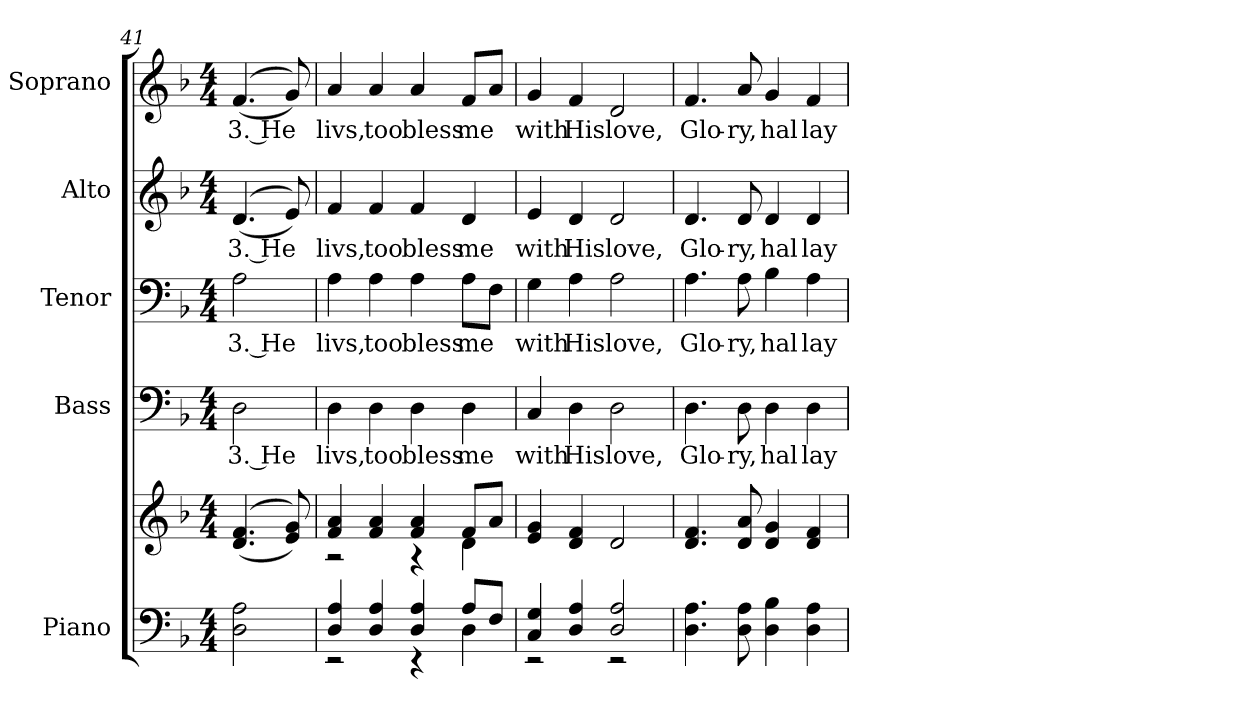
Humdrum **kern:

**kern	**kern	**kern	**text	**kern	**text	**kern	**text	**kern	**text
*part5	*part5	*part4	*part4	*part3	*part3	*part2	*part2	*part1	*part1
*staff6	*staff5	*staff4	*staff4	*staff3	*staff3	*staff2	*staff2	*staff1	*staff1
*I"Piano	*	*I"Bass	*	*I"Tenor	*	*I"Alto	*	*I"Soprano	*
*I'Pno.	*	*I'B.	*	*I'T.	*	*I'A.	*	*I'S.	*
!!LO:PB:g=z
*clefF4	*clefG2	*clefF4	*	*clefF4	*	*clefG2	*	*clefG2	*
*k[b-]	*k[b-]	*k[b-]	*	*k[b-]	*	*k[b-]	*	*k[b-]	*
*d:	*d:	*d:	*	*d:	*	*d:	*	*d:	*
*M4/4	*M4/4	*M4/4	*	*M4/4	*	*M4/4	*	*M4/4	*
=41	=41	=41	=41	=41	=41	=41	=41	=41	=41
!	!	!	!LO:LY:b:color=#000000	!	!	!	!	!	!
!	!	!	!	!	!LO:LY:b:color=#000000	!	!	!	!
!	!	!	!	!	!	!	!LO:LY:b:color=#000000	!	!
!	!	!	!	!	!	!	!	!	!LO:LY:b:color=#000000
2Di\ 2Ai	((4.di/ 4.fi	2Di\	3. He	2Ai\	3. He	((4.di/	3. He	((4.fi/	3. He
.	8ei/ 8gi))	.	.	.	.	8ei/))	.	8gi/))	.
=42	=42	=42	=42	=42	=42	=42	=42	=42	=42
*^	*^	*	*	*	*	*	*	*	*
!	!	!	!	!	!LO:LY:b:color=#000000	!	!	!	!	!	!
!	!	!	!	!	!	!	!LO:LY:b:color=#000000	!	!	!	!
!	!	!	!	!	!	!	!	!	!LO:LY:b:color=#000000	!	!
!	!	!	!	!	!	!	!	!	!	!	!LO:LY:b:color=#000000
4Di/ 4Ai	2r	4fi/ 4ai	2r	4Di\	livs,	4Ai\	livs,	4fi/	livs,	4ai/	livs,
!	!	!	!	!	!LO:LY:b:color=#000000	!	!	!	!	!	!
!	!	!	!	!	!	!	!LO:LY:b:color=#000000	!	!	!	!
!	!	!	!	!	!	!	!	!	!LO:LY:b:color=#000000	!	!
!	!	!	!	!	!	!	!	!	!	!	!LO:LY:b:color=#000000
4Di/ 4Ai	.	4fi/ 4ai	.	4Di\	too	4Ai\	too	4fi/	too	4ai/	too
!	!	!	!	!	!LO:LY:b:color=#000000	!	!	!	!	!	!
!	!	!	!	!	!	!	!LO:LY:b:color=#000000	!	!	!	!
!	!	!	!	!	!	!	!	!	!LO:LY:b:color=#000000	!	!
!	!	!	!	!	!	!	!	!	!	!	!LO:LY:b:color=#000000
4Di/ 4Ai	4r	4fi/ 4ai	4r	4Di\	bless	4Ai\	bless	4fi/	bless	4ai/	bless
!	!	!	!	!	!LO:LY:b:color=#000000	!	!	!	!	!	!
!	!	!	!	!	!	!	!LO:LY:b:color=#000000	!	!	!	!
!	!	!	!	!	!	!	!	!	!LO:LY:b:color=#000000	!	!
!	!	!	!	!	!	!	!	!	!	!	!LO:LY:b:color=#000000
8Ai/L	4Di\	8fi/L	4di\	4Di\	me	8Ai\L	me	4di/	me	8fi/L	me
8Fi/J	.	8ai/J	.	.	.	8Fi\J	.	.	.	8ai/J	.
*	*	*v	*v	*	*	*	*	*	*	*	*
=43	=43	=43	=43	=43	=43	=43	=43	=43	=43	=43
!	!	!	!	!LO:LY:b:color=#000000	!	!	!	!	!	!
!	!	!	!	!	!	!LO:LY:b:color=#000000	!	!	!	!
!	!	!	!	!	!	!	!	!LO:LY:b:color=#000000	!	!
!	!	!	!	!	!	!	!	!	!	!LO:LY:b:color=#000000
4Ci/ 4Gi	2r	4ei/ 4gi	4Ci/	with	4Gi\	with	4ei/	with	4gi/	with
!	!	!	!	!LO:LY:b:color=#000000	!	!	!	!	!	!
!	!	!	!	!	!	!LO:LY:b:color=#000000	!	!	!	!
!	!	!	!	!	!	!	!	!LO:LY:b:color=#000000	!	!
!	!	!	!	!	!	!	!	!	!	!LO:LY:b:color=#000000
4Di/ 4Ai	.	4di/ 4fi	4Di\	His	4Ai\	His	4di/	His	4fi/	His
!	!	!	!	!LO:LY:b:color=#000000	!	!	!	!	!	!
!	!	!	!	!	!	!LO:LY:b:color=#000000	!	!	!	!
!	!	!	!	!	!	!	!	!LO:LY:b:color=#000000	!	!
!	!	!	!	!	!	!	!	!	!	!LO:LY:b:color=#000000
2Di/ 2Ai	2r	2di/	2Di\	love,	2Ai\	love,	2di/	love,	2di/	love,
*v	*v	*	*	*	*	*	*	*	*	*
=44	=44	=44	=44	=44	=44	=44	=44	=44	=44
*^	*	*	*	*	*	*	*	*	*
!	!	!	!	!LO:LY:b:color=#000000	!	!	!	!	!	!
*v	*v	*	*	*	*	*	*	*	*	*
*^	*	*	*	*	*	*	*	*	*
!	!	!	!	!	!	!LO:LY:b:color=#000000	!	!	!	!
*v	*v	*	*	*	*	*	*	*	*	*
*^	*	*	*	*	*	*	*	*	*
!	!	!	!	!	!	!	!	!LO:LY:b:color=#000000	!	!
*v	*v	*	*	*	*	*	*	*	*	*
*^	*	*	*	*	*	*	*	*	*
!	!	!	!	!	!	!	!	!	!	!LO:LY:b:color=#000000
*v	*v	*	*	*	*	*	*	*	*	*
4.Di\ 4.Ai	4.di/ 4.fi	4.Di\	Glo-	4.Ai\	Glo-	4.di/	Glo-	4.fi/	Glo-
!	!	!	!LO:LY:b:color=#000000	!	!	!	!	!	!
!	!	!	!	!	!LO:LY:b:color=#000000	!	!	!	!
!	!	!	!	!	!	!	!LO:LY:b:color=#000000	!	!
!	!	!	!	!	!	!	!	!	!LO:LY:b:color=#000000
8Di\ 8Ai	8di/ 8ai	8Di\	-ry,	8Ai\	-ry,	8di/	-ry,	8ai/	-ry,
!	!	!	!LO:LY:b:color=#000000	!	!	!	!	!	!
!	!	!	!	!	!LO:LY:b:color=#000000	!	!	!	!
!	!	!	!	!	!	!	!LO:LY:b:color=#000000	!	!
!	!	!	!	!	!	!	!	!	!LO:LY:b:color=#000000
4Di\ 4B-i	4di/ 4gi	4Di\	hal	4B-i\	hal	4di/	hal	4gi/	hal
!	!	!	!LO:LY:b:color=#000000	!	!	!	!	!	!
!	!	!	!	!	!LO:LY:b:color=#000000	!	!	!	!
!	!	!	!	!	!	!	!LO:LY:b:color=#000000	!	!
!	!	!	!	!	!	!	!	!	!LO:LY:b:color=#000000
4Di\ 4Ai	4di/ 4fi	4Di\	lay	4Ai\	lay	4di/	lay	4fi/	lay
=	=	=	=	=	=	=	=	=	=
*-	*-	*-	*-	*-	*-	*-	*-	*-	*-
